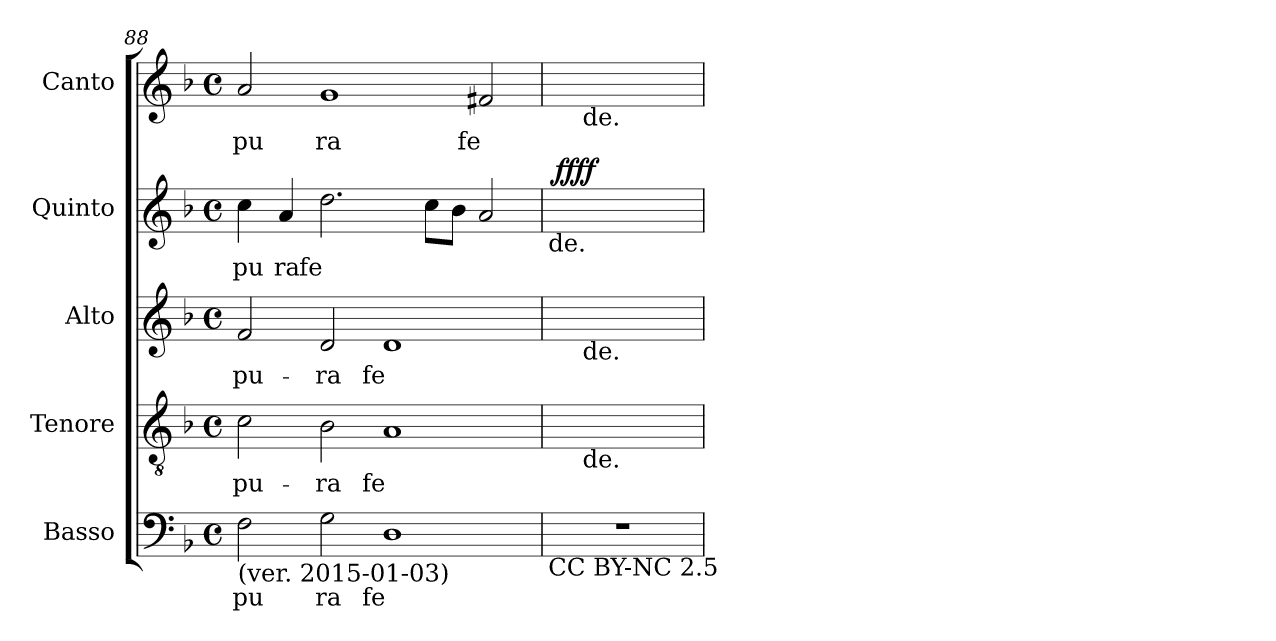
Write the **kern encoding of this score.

**kern	**text	**kern	**text	**kern	**text	**kern	**text	**dynam	**kern	**text
*part5	*part5	*part4	*part4	*part3	*part3	*part2	*part2	*part2	*part1	*part1
*staff5	*staff5	*staff4	*staff4	*staff3	*staff3	*staff2	*staff2	*staff2	*staff1	*staff1
*I"Basso	*	*I"Tenore	*	*I"Alto	*	*I"Quinto	*	*	*I"Canto	*
*I'Basso	*	*I'Tenore	*	*I'Alto	*	*I'Quinto	*	*	*I'Canto	*
*clefF4	*	*clefGv2	*	*clefG2	*	*clefG2	*	*	*clefG2	*
*k[b-]	*	*k[b-]	*	*k[b-]	*	*k[b-]	*	*	*k[b-]	*
*F:	*	*F:	*	*F:	*	*F:	*	*	*F:	*
*M4/4	*	*M4/4	*	*M4/4	*	*M4/4	*	*	*M4/4	*
*met(c)	*	*met(c)	*	*met(c)	*	*met(c)	*	*	*met(c)	*
=88	=88	=88	=88	=88	=88	=88	=88	=88	=88	=88
!LO:TX:b:t=(ver. 2015-01-03)	!	!	!	!	!	!	!	!	!	!
!	!LO:LY:b	!	!LO:LY:b:cj	!	!LO:LY:b:cj	!	!LO:LY:b:cj	!	!	!LO:LY:b:cj
2F\	pu	2c\	pu-	2f/	pu-	4cc\	pu	.	2a/	pu
!	!	!	!	!	!	!	!LO:LY:b:cj	!	!	!
.	.	.	.	.	.	4a/	ra	.	.	.
!	!LO:LY:b	!	!LO:LY:b:cj	!	!LO:LY:b:cj	!	!LO:LY:b:cj	!	!	!LO:LY:b:cj
2G\	ra	2B-\	-ra	2d/	-ra	2.dd\	fe	.	1g	ra
!	!LO:LY:b	!	!LO:LY:b:cj	!	!LO:LY:b:cj	!	!	!	!	!
1D	fe	1A	fe-	1d	fe-	.	.	.	.	.
!	!	!	!	!	!	!	!LO:LY:b:cj	!	!	!
.	.	.	.	.	.	8cc\L	.	.	.	.
!	!	!	!	!	!	!	!LO:LY:b:cj	!	!	!
.	.	.	.	.	.	8b-\J	.	.	.	.
!	!	!	!	!	!	!	!LO:LY:b:cj	!	!	!LO:LY:b:cj
.	.	.	.	.	.	2a/	.	.	2f#X/	fe
=89	=89	=89	=89	=89	=89	=89	=89	=89	=89	=89
!	!	!	!	!	!	!LO:TX:b:t=de.	!	!	!	!
!LO:TX:b:t=CC BY-NC 2.5	!	!	!	!	!	!	!	!	!	!
1r	.	8ryy	.	8ryy	.	64ryy	.	.	8ryy	.
!	!	!	!	!	!	!	!	!LO:DY:b	!	!
.	.	.	.	.	.	2ryy	.	ffff	.	.
!	!	!	!	!	!	!	!	!	!LO:TX:b:t=de.	!
!	!	!	!	!LO:TX:b:t=de.	!	!	!	!	!	!
!	!	!LO:TX:b:t=de.	!	!	!	!	!	!	!	!
.	.	2..ryy	.	2..ryy	.	.	.	.	2..ryy	.
.	.	.	.	.	.	64%31ryy	.	.	.	.
=	=	=	=	=	=	=	=	=	=	=
*-	*-	*-	*-	*-	*-	*-	*-	*-	*-	*-
